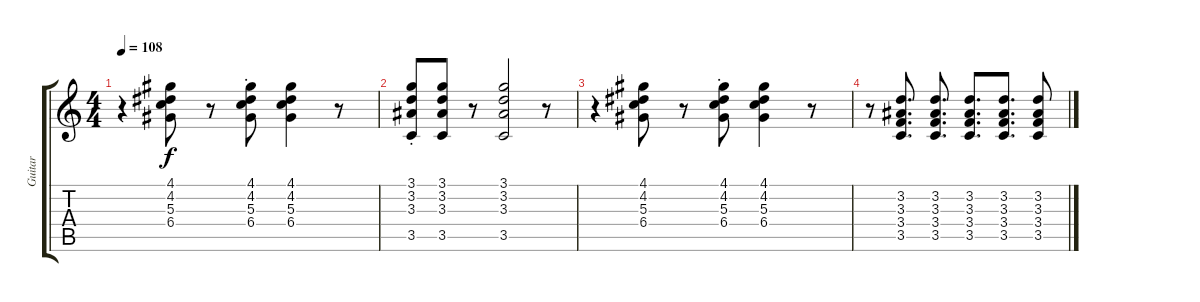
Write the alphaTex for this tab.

\track ("Guitar" "Guitar") {instrument electricguitarjazz}
\staff {score tabs}
\tuning (E4 B3 G3 D3 A2 E2) {hide}
\ts (4 4)
\tempo 108
\clef g2
\ks c
r.4{dy f} (4.1 4.2 5.3 6.4).8 r.8 (4.1{st} 4.2{st} 5.3{st} 6.4{st}).8 (4.1 4.2 5.3 6.4).4 r.8 |
(3.1{st} 3.2{st} 3.3{st} 3.5{st}).8 (3.1 3.2 3.3 3.5).8 r.8 (3.1 3.2 3.3 3.5).2 r.8 |
r.4 (4.1 4.2 5.3 6.4).8 r.8 (4.1{st} 4.2{st} 5.3{st} 6.4{st}).8 (4.1 4.2 5.3 6.4).4 r.8 |
r.8 (3.2 3.3 3.4 3.5).8{d} (3.2 3.3 3.4 3.5).8{d} (3.2 3.3 3.4 3.5).8{d} (3.2 3.3 3.4 3.5).8{d} (3.2 3.3 3.4 3.5).8
